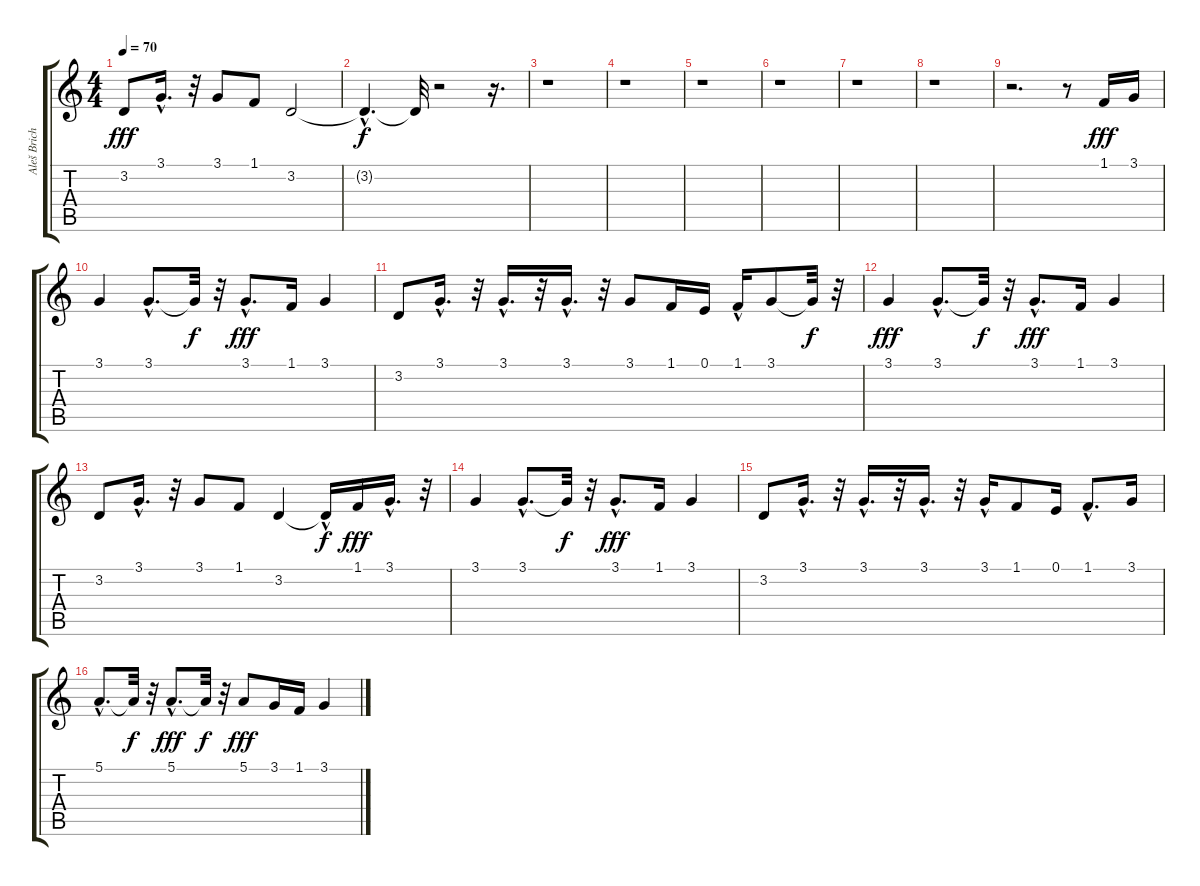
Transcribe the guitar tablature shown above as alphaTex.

\track ("Aleš Brichta zpìv" "Aleš Brich") {instrument synthvoice}
\staff {score tabs}
\tuning (E4 B3 G3 D3 A2 E2) {hide}
\ts (4 4)
\tempo 70
\clef g2
\ks c
3.2.8{dy fff} 3.1{hac}.16{d} r.32 3.1.8 1.1.8 3.2.2 |
3.2{hac t}.4{d dy f} 3.2{t}.32 r.2 r.16{d} |
r.1 |
r.1 |
r.1 |
r.1 |
r.1 |
r.1 |
r.2{d} r.8 1.1.16{dy fff} 3.1.16 |
3.1.4 3.1{hac}.8{d} 3.1{t}.32{dy f} r.32 3.1{hac}.8{d dy fff} 1.1.16 3.1.4 |
3.2.8 3.1{hac}.16{d} r.32 3.1{hac}.16{d} r.32 3.1{hac}.16{d} r.32 3.1.8 1.1.16 0.1.16 1.1{hac}.16 3.1.8 3.1{t}.32{dy f} r.32 |
3.1.4{dy fff} 3.1{hac}.8{d} 3.1{t}.32{dy f} r.32 3.1{hac}.8{d dy fff} 1.1.16 3.1.4 |
3.2.8 3.1{hac}.16{d} r.32 3.1.8 1.1.8 3.2.4 3.2{hac t}.16{dy f} 1.1.16{dy fff} 3.1{hac}.16{d} r.32 |
3.1.4 3.1{hac}.8{d} 3.1{t}.32{dy f} r.32 3.1{hac}.8{d dy fff} 1.1.16 3.1.4 |
3.2.8 3.1{hac}.16{d} r.32 3.1{hac}.16{d} r.32 3.1{hac}.16{d} r.32 3.1{hac}.16 1.1.8 0.1.16 1.1{hac}.8{d} 3.1.16 |
5.1{hac}.8{d} 5.1{t}.32{dy f} r.32 5.1{hac}.8{d dy fff} 5.1{t}.32{dy f} r.32 5.1.8{dy fff} 3.1.16 1.1.16 3.1.4
